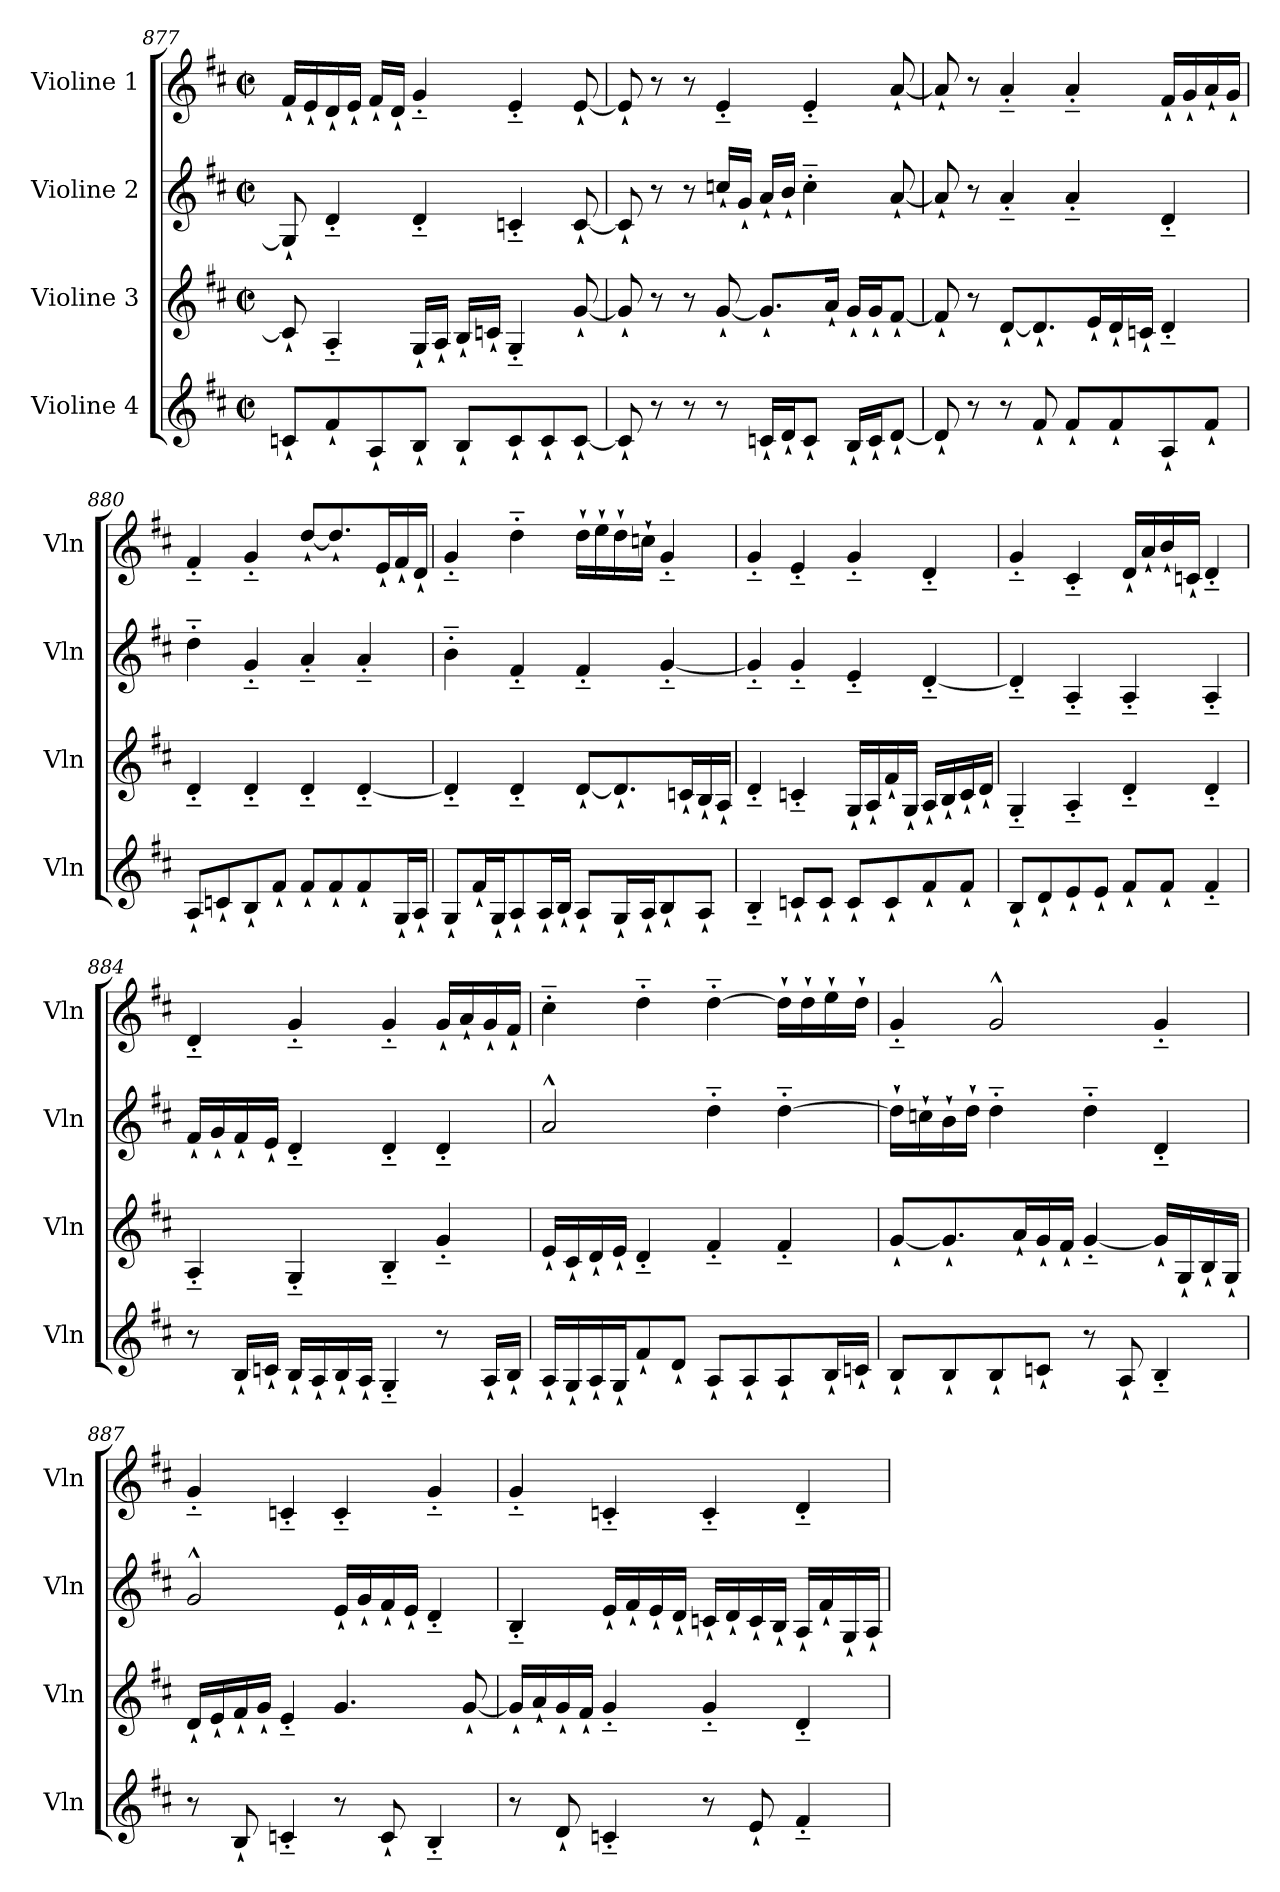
**kern	**kern	**kern	**kern
*part4	*part3	*part2	*part1
*staff4	*staff3	*staff2	*staff1
*I"Violine 4	*I"Violine 3	*I"Violine 2	*I"Violine 1
*I'Vln	*I'Vln	*I'Vln	*I'Vln
*clefG2	*clefG2	*clefG2	*clefG2
*k[f#c#]	*k[f#c#]	*k[f#c#]	*k[f#c#]
*D:	*D:	*D:	*D:
*M2/2	*M2/2	*M2/2	*M2/2
*met(c|)	*met(c|)	*met(c|)	*met(c|)
=877	=877	=877	=877
8cn`/L	8c`/]	8G`/]	16f#`/LL
.	.	.	16e`/
8f#`/	4A~'/	4d~'/	16d`/
.	.	.	16e`/JJ
8A`/	.	.	16f#`/LL
.	.	.	16d`/JJ
8B`/J	16G`/LL	4d~'/	4g~'/
.	16A`/JJ	.	.
8B`/L	16B`/LL	.	.
.	16cn`/JJ	.	.
8c`/	4G~'/	4cn~'/	4e~'/
8c`/	.	.	.
[8c`/J	[8g`/	[8c`/	[8e`/
=878	=878	=878	=878
8c`/]	8g`/]	8c`/]	8e`/]
8r	8r	8r	8r
8r	8r	8r	8r
8r	[8g`/	16ccn`/LL	4e~'/
.	.	16g`/JJ	.
16cn`/LL	8.g`/L]	16a`/LL	.
16d`/J	.	16b`/JJ	.
8c`/J	.	4cc~'\	4e~'/
.	16a`/Jk	.	.
16B`/LL	16g`/LL	.	.
16c`/J	16g`/J	.	.
[8d`/J	[8f#`/J	[8a`/	[8a`/
!!LO:LB:g=z
=879	=879	=879	=879
8d`/]	8f#`/]	8a`/]	8a`/]
8r	8r	8r	8r
8r	[8d`/L	4a~'/	4a~'/
8f#`/	8.d`/]	.	.
8f#`/L	.	4a~'/	4a~'/
.	16e`/L	.	.
8f#`/	16d`/	.	.
.	16cn`/JJ	.	.
8A`/	4d~'/	4d~'/	16f#`/LL
.	.	.	16g`/
8f#`/J	.	.	16a`/
.	.	.	16g`/JJ
=880	=880	=880	=880
8A`/L	4d~'/	4dd~'\	4f#~'/
8cn`/	.	.	.
8B`/	4d~'/	4g~'/	4g~'/
8f#`/J	.	.	.
8f#`/L	4d~'/	4a~'/	[8dd`/L
8f#`/	.	.	8.dd`/]
8f#`/	[4d~'/	4a~'/	.
.	.	.	16e`/L
16G`/L	.	.	16f#`/
16A`/JJ	.	.	16d`/JJ
=881	=881	=881	=881
8G`/L	4d~'/]	4b~'\	4g~'/
16f#`/L	.	.	.
16G`/J	.	.	.
8A`/	4d~'/	4f#~'/	4dd~'\
16A`/L	.	.	.
16B`/JJ	.	.	.
8A`/L	[8d`/L	4f#~'/	16dd`\LL
.	.	.	16ee`\
16G`/L	8.d`/]	.	16dd`\
16A`/J	.	.	16ccn`\JJ
8B`/	.	[4g~'/	4g~'/
.	16cn`/L	.	.
8A`/J	16B`/	.	.
.	16A`/JJ	.	.
!!LO:PB:g=z
=882	=882	=882	=882
4B~'/	4d~'/	4g~'/]	4g~'/
8cn`/L	4cn~'/	4g~'/	4e~'/
8c`/J	.	.	.
8c`/L	16G`/LL	4e~'/	4g~'/
.	16A`/	.	.
8c`/	16f#`/	.	.
.	16G`/JJ	.	.
8f#`/	16A`/LL	[4d~'/	4d~'/
.	16B`/	.	.
8f#`/J	16c`/	.	.
.	16d`/JJ	.	.
=883	=883	=883	=883
8B`/L	4G~'/	4d~'/]	4g~'/
8d`/	.	.	.
8e`/	4A~'/	4A~'/	4c#~'/
8e`/J	.	.	.
8f#`/L	4d~'/	4A~'/	16d`/LL
.	.	.	16a`/
8f#`/J	.	.	16b`/
.	.	.	16cn`/JJ
4f#~'/	4d~'/	4A~'/	4d~'/
=884	=884	=884	=884
8r	4A~'/	16f#`/LL	4d~'/
.	.	16g`/	.
16B`/LL	.	16f#`/	.
16cn`/JJ	.	16e`/JJ	.
16B`/LL	4G~'/	4d~'/	4g~'/
16A`/	.	.	.
16B`/	.	.	.
16A`/JJ	.	.	.
4G~'/	4B~'/	4d~'/	4g~'/
8r	4g~'/	4d~'/	16g`/LL
.	.	.	16a`/
16A`/LL	.	.	16g`/
16B`/JJ	.	.	16f#`/JJ
!!LO:LB:g=z
=885	=885	=885	=885
16A`/LL	16e`/LL	2a^^/	4cc#~'\
16G`/	16c#`/	.	.
16A`/	16d`/	.	.
16G`/J	16e`/JJ	.	.
8f#`/	4d~'/	.	4dd~'\
8d`/J	.	.	.
8A`/L	4f#~'/	4dd~'\	[4dd~'\
8A`/	.	.	.
8A`/	4f#~'/	[4dd~'\	16dd`\LL]
.	.	.	16dd`\
16B`/L	.	.	16ee`\
16cn`/JJ	.	.	16dd`\JJ
=886	=886	=886	=886
8B`/L	[8g`/L	16dd`\LL]	4g~'/
.	.	16ccn`\	.
8B`/	8.g`/]	16b`\	.
.	.	16dd`\JJ	.
8B`/	.	4dd~'\	2g^^/
.	16a`/L	.	.
8cn`/J	16g`/	.	.
.	16f#`/JJ	.	.
8r	[4g~'/	4dd~'\	.
8A`/	.	.	.
4B~'/	16g`/LL]	4d~'/	4g~'/
.	16G`/	.	.
.	16B`/	.	.
.	16G`/JJ	.	.
=887	=887	=887	=887
8r	16d`/LL	2g^^/	4g~'/
.	16e`/	.	.
8B`/	16f#`/	.	.
.	16g`/JJ	.	.
4cn~'/	4e~'/	.	4cn~'/
8r	4.g/	16e`/LL	4c~'/
.	.	16g`/	.
8c`/	.	16f#`/	.
.	.	16e`/JJ	.
4B~'/	.	4d~'/	4g~'/
.	[8g`/	.	.
!!LO:LB:g=z
=888	=888	=888	=888
8r	16g`/LL]	4B~'/	4g~'/
.	16a`/	.	.
8d`/	16g`/	.	.
.	16f#`/JJ	.	.
4cn~'/	4g~'/	16e`/LL	4cn~'/
.	.	16f#`/	.
.	.	16e`/	.
.	.	16d`/JJ	.
8r	4g~'/	16cn`/LL	4c~'/
.	.	16d`/	.
8e`/	.	16c`/	.
.	.	16B`/JJ	.
4f#~'/	4d~'/	16A`/LL	4d~'/
.	.	16f#`/	.
.	.	16G`/	.
.	.	16A`/JJ	.
=	=	=	=
*-	*-	*-	*-
